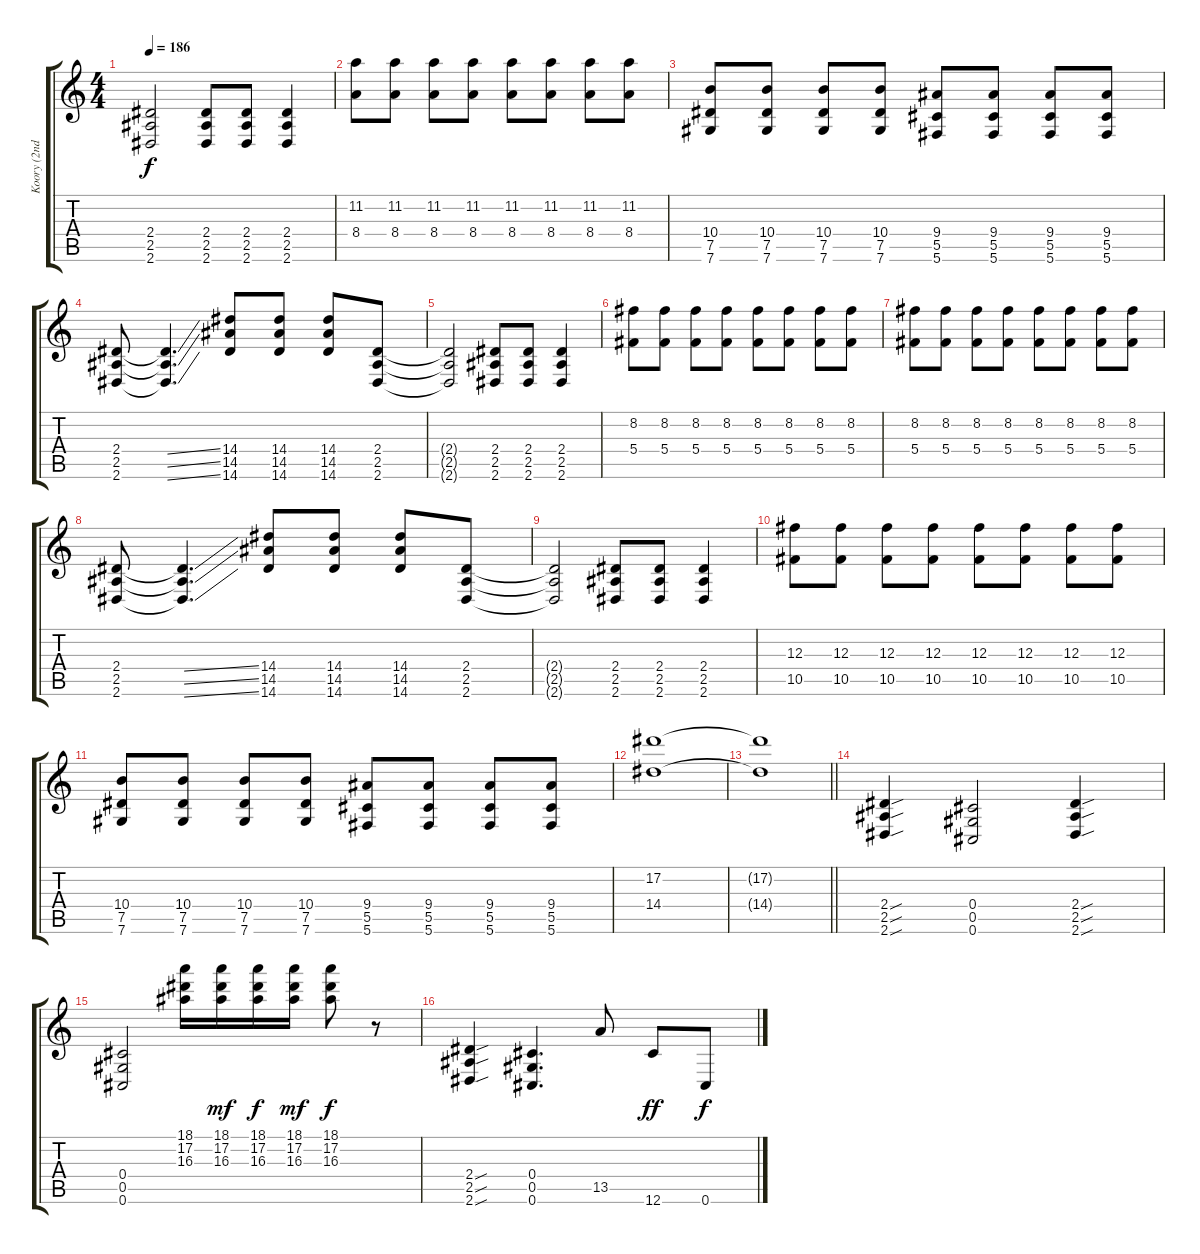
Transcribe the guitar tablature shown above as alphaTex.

\track ("Koory (2nd Guitar)" "Koory (2nd") {instrument distortionguitar}
\staff {score tabs}
\tuning (Eb4 Bb3 Gb3 Db3 Ab2 Db2) {hide}
\ts (4 4)
\tempo 186
\clef g2
\ks c
(2.4{t} 2.5{t} 2.6{t}).2{dy f} (2.4 2.5 2.6).8 (2.4 2.5 2.6).8 (2.4 2.5 2.6).4 |
(11.2 8.4).8 (11.2 8.4).8 (11.2 8.4).8 (11.2 8.4).8 (11.2 8.4).8 (11.2 8.4).8 (11.2 8.4).8 (11.2 8.4).8 |
(10.4 7.5 7.6).8 (10.4 7.5 7.6).8 (10.4 7.5 7.6).8 (10.4 7.5 7.6).8 (9.4 5.5 5.6).8 (9.4 5.5 5.6).8 (9.4 5.5 5.6).8 (9.4 5.5 5.6).8 |
(2.4 2.5 2.6).8 (2.4{ss t} 2.5{ss t} 2.6{ss t}).4{d} (14.4 14.5 14.6).8 (14.4 14.5 14.6).8 (14.4 14.5 14.6).8 (2.4 2.5 2.6).8 |
(2.4{t} 2.5{t} 2.6{t}).2 (2.4 2.5 2.6).8 (2.4 2.5 2.6).8 (2.4 2.5 2.6).4 |
(8.2 5.4).8 (8.2 5.4).8 (8.2 5.4).8 (8.2 5.4).8 (8.2 5.4).8 (8.2 5.4).8 (8.2 5.4).8 (8.2 5.4).8 |
(8.2 5.4).8 (8.2 5.4).8 (8.2 5.4).8 (8.2 5.4).8 (8.2 5.4).8 (8.2 5.4).8 (8.2 5.4).8 (8.2 5.4).8 |
(2.4 2.5 2.6).8 (2.4{ss t} 2.5{ss t} 2.6{ss t}).4{d} (14.4 14.5 14.6).8 (14.4 14.5 14.6).8 (14.4 14.5 14.6).8 (2.4 2.5 2.6).8 |
(2.4{t} 2.5{t} 2.6{t}).2 (2.4 2.5 2.6).8 (2.4 2.5 2.6).8 (2.4 2.5 2.6).4 |
(12.3 10.5).8 (12.3 10.5).8 (12.3 10.5).8 (12.3 10.5).8 (12.3 10.5).8 (12.3 10.5).8 (12.3 10.5).8 (12.3 10.5).8 |
(10.4 7.5 7.6).8 (10.4 7.5 7.6).8 (10.4 7.5 7.6).8 (10.4 7.5 7.6).8 (9.4 5.5 5.6).8 (9.4 5.5 5.6).8 (9.4 5.5 5.6).8 (9.4 5.5 5.6).8 |
(17.2 14.4).1 |
\barLineRight lightlight
(17.2{t} 14.4{t}).1 |
(2.4{sou} 2.5{sou} 2.6{sou}).4 (0.4 0.5 0.6).2 (2.4{sou} 2.5{sou} 2.6{sou}).4 |
(0.4 0.5 0.6).2 (18.1 17.2 16.3).16 (18.1 17.2 16.3).16{dy mf} (18.1 17.2 16.3).16{dy f} (18.1 17.2 16.3).16{dy mf} (18.1 17.2 16.3).8{dy f} r.8 |
(2.4{sou} 2.5{sou} 2.6{sou}).4 (0.4 0.5 0.6).4{d} 13.5.8 12.6.8{dy ff} 0.6.8{dy f}
